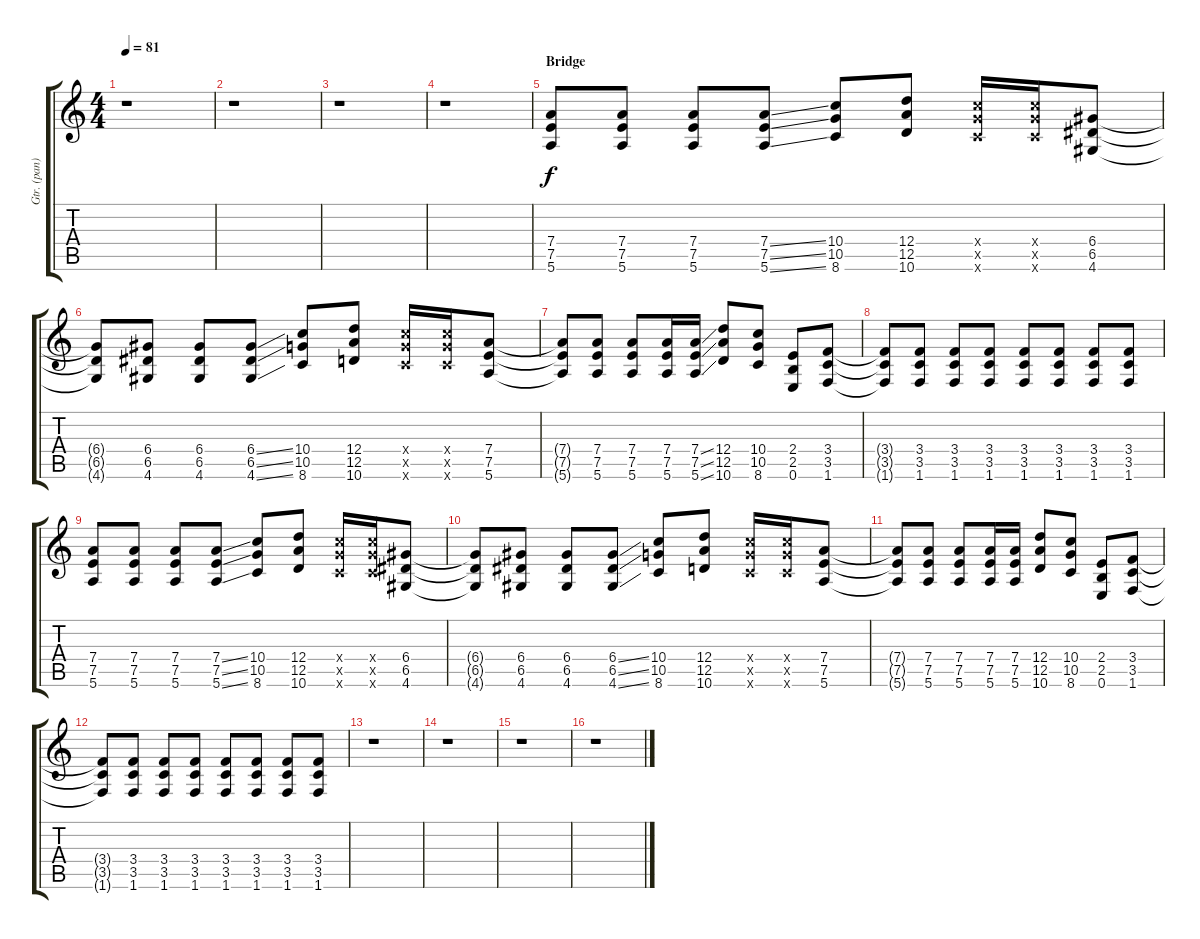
\track ("Gtr. (pan)" "Gtr. (pan)") {instrument overdrivenguitar}
\staff {score tabs}
\tuning (E4 B3 G3 D3 A2 E2) {hide}
\ts (4 4)
\tempo 81
\clef g2
\ks c
r.1{dy f} |
r.1 |
r.1 |
r.1 |
\section ("" "Bridge ")
(7.4 7.5 5.6).8 (7.4 7.5 5.6).8 (7.4 7.5 5.6).8 (7.4{ss} 7.5{ss} 5.6{ss}).8 (10.4 10.5 8.6).8 (12.4 12.5 10.6).8 (10.4{x} 10.5{x} 8.6{x}).16 (10.4{x} 10.5{x} 8.6{x}).16 (6.4 6.5 4.6).8 |
(6.4{t} 6.5{t} 4.6{t}).8 (6.4 6.5 4.6).8 (6.4 6.5 4.6).8 (6.4{ss} 6.5{ss} 4.6{ss}).8 (10.4 10.5 8.6).8 (12.4 12.5 10.6).8 (10.4{x} 10.5{x} 8.6{x}).16 (10.4{x} 10.5{x} 8.6{x}).16 (7.4 7.5 5.6).8 |
(7.4{t} 7.5{t} 5.6{t}).8 (7.4 7.5 5.6).8 (7.4 7.5 5.6).8 (7.4 7.5 5.6).16 (7.4{ss} 7.5{ss} 5.6{ss}).16 (12.4 12.5 10.6).8 (10.4 10.5 8.6).8 (2.4 2.5 0.6).8 (3.4 3.5 1.6).8 |
(3.4{t} 3.5{t} 1.6{t}).8 (3.4 3.5 1.6).8 (3.4 3.5 1.6).8 (3.4 3.5 1.6).8 (3.4 3.5 1.6).8 (3.4 3.5 1.6).8 (3.4 3.5 1.6).8 (3.4 3.5 1.6).8 |
(7.4 7.5 5.6).8 (7.4 7.5 5.6).8 (7.4 7.5 5.6).8 (7.4{ss} 7.5{ss} 5.6{ss}).8 (10.4 10.5 8.6).8 (12.4 12.5 10.6).8 (10.4{x} 10.5{x} 8.6{x}).16 (10.4{x} 10.5{x} 8.6{x}).16 (6.4 6.5 4.6).8 |
(6.4{t} 6.5{t} 4.6{t}).8 (6.4 6.5 4.6).8 (6.4 6.5 4.6).8 (6.4{ss} 6.5{ss} 4.6{ss}).8 (10.4 10.5 8.6).8 (12.4 12.5 10.6).8 (10.4{x} 10.5{x} 8.6{x}).16 (10.4{x} 10.5{x} 8.6{x}).16 (7.4 7.5 5.6).8 |
(7.4{t} 7.5{t} 5.6{t}).8 (7.4 7.5 5.6).8 (7.4 7.5 5.6).8 (7.4 7.5 5.6).16 (7.4 7.5 5.6).16 (12.4 12.5 10.6).8 (10.4 10.5 8.6).8 (2.4 2.5 0.6).8 (3.4 3.5 1.6).8 |
(3.4{t} 3.5{t} 1.6{t}).8 (3.4 3.5 1.6).8 (3.4 3.5 1.6).8 (3.4 3.5 1.6).8 (3.4 3.5 1.6).8 (3.4 3.5 1.6).8 (3.4 3.5 1.6).8 (3.4 3.5 1.6).8 |
r.1 |
r.1 |
r.1 |
r.1
